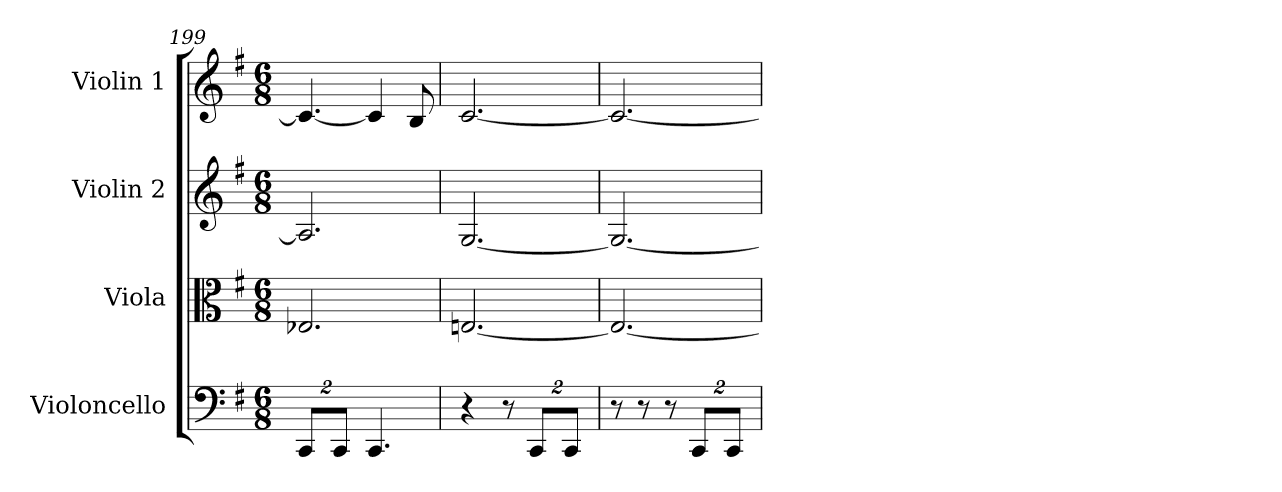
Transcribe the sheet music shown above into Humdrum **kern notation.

**kern	**kern	**kern	**kern
*part4	*part3	*part2	*part1
*staff4	*staff3	*staff2	*staff1
*I"Violoncello	*I"Viola	*I"Violin 2	*I"Violin 1
*I'Vc	*I'Vla	*I'Vln	*I'Vln
*clefF4	*clefC3	*clefG2	*clefG2
*k[f#]	*k[f#]	*k[f#]	*k[f#]
*M6/8	*M6/8	*M6/8	*M6/8
*Xbrackettup	*	*	*
=199	=199	=199	=199
16%3CC/L	2.E-X/	2.A-/]	4.c/_
16%3CC/J	.	.	.
4.CC/	.	.	4c/]
.	.	.	8B/
=200	=200	=200	=200
4r	[2.En/	[2.G/	[2.c/
8r	.	.	.
16%3CC/L	.	.	.
16%3CC/J	.	.	.
=201	=201	=201	=201
8r	2.E/_	2.G/_	2.c/_
8r	.	.	.
8r	.	.	.
16%3CC/L	.	.	.
16%3CC/J	.	.	.
=	=	=	=
*-	*-	*-	*-
